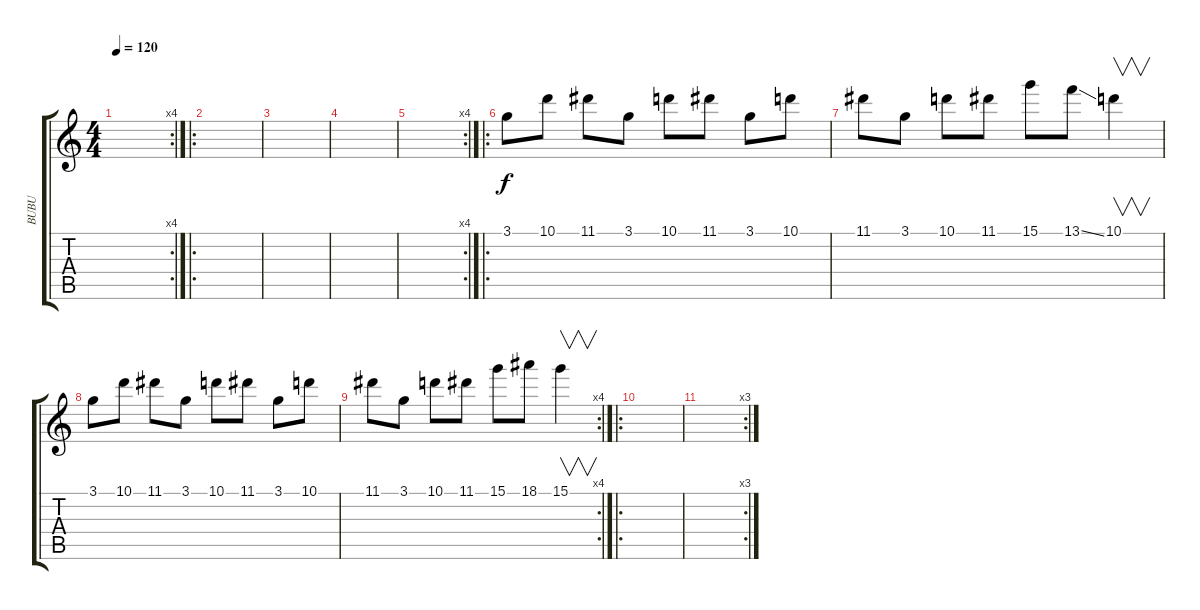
\track ("BUBU" "BUBU") {instrument electricguitarjazz}
\staff {score tabs}
\tuning (E4 B3 G3 D3 A2 E2) {hide}
\rc 4
\ts (4 4)
\tempo 120
\clef g2
\ks c
|
\ro
|
|
|
\rc 4
|
\ro
3.1.8{balance 0 instrument overdrivenguitar} 10.1.8 11.1.8 3.1.8 10.1.8 11.1.8 3.1.8 10.1.8 |
11.1.8 3.1.8 10.1.8 11.1.8 15.1.8 13.1{ss}.8 10.1.4{v} |
3.1.8 10.1.8 11.1.8 3.1.8 10.1.8 11.1.8 3.1.8 10.1.8 |
\rc 4
11.1.8 3.1.8 10.1.8 11.1.8 15.1.8 18.1.8 15.1.4{v} |
\ro
|
\rc 3
